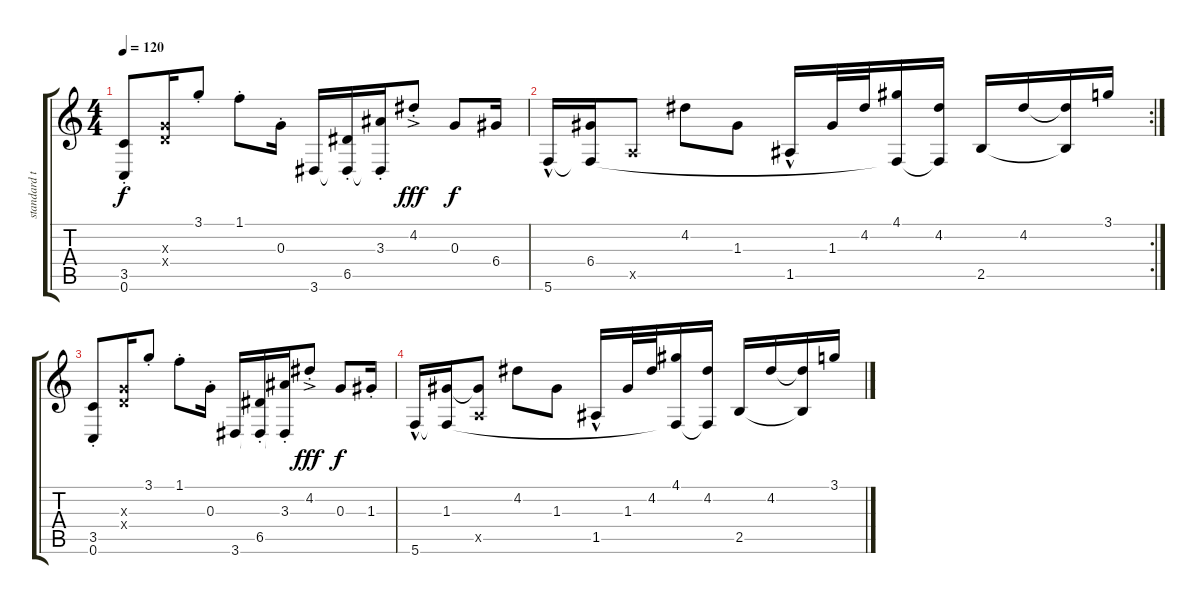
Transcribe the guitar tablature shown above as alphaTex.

\track ("standard tuning with e dropped to c vers" "standard t") {instrument acousticguitarnylon}
\staff {score tabs}
\tuning (E4 B3 G3 D3 A2 C2) {hide}
\ts (4 4)
\tempo 120
\clef g2
\ks c
(3.5{st} 0.6).8{dy f instrument acousticguitarnylon} (0.3{x} 0.4{x}).16 3.1{st}.8 1.1{st}.8 0.3{st}.16 3.6.16 (6.5{st} 3.6{t}).16 (3.3{st} 3.6{t}).16 4.2{ac st}.8{dy fff} 0.3.8{dy f} 6.4.16 |
\rc 2
5.6{hac}.16 (6.4 5.6{t}).16 0.5{x}.8 4.2.8 1.3.8 1.5{hac}.16 1.3.32 4.2.32 (4.1 5.6{t}).16 (4.2 5.6{t}).16 2.5.16 4.2.16 (4.2{t} 2.5{t}).16 3.1.16 |
(3.5{st} 0.6).8 (0.3{x} 0.4{x}).16 3.1{st}.8 1.1{st}.8 0.3{st}.16 3.6.16 (6.5{st} 3.6{t}).16 (3.3{st} 3.6{t}).16 4.2{ac st}.8{dy fff} 0.3.8{dy f} 1.3{st}.16 |
5.6{hac}.16 (1.3 5.6{t}).16 (1.3{t} 0.5{x}).8 4.2.8 1.3.8 1.5{hac}.16 1.3.32 4.2.32 (4.1 5.6{t}).16 (4.2 5.6{t}).16 2.5.16 4.2.16 (4.2{t} 2.5{t}).16 3.1.16
